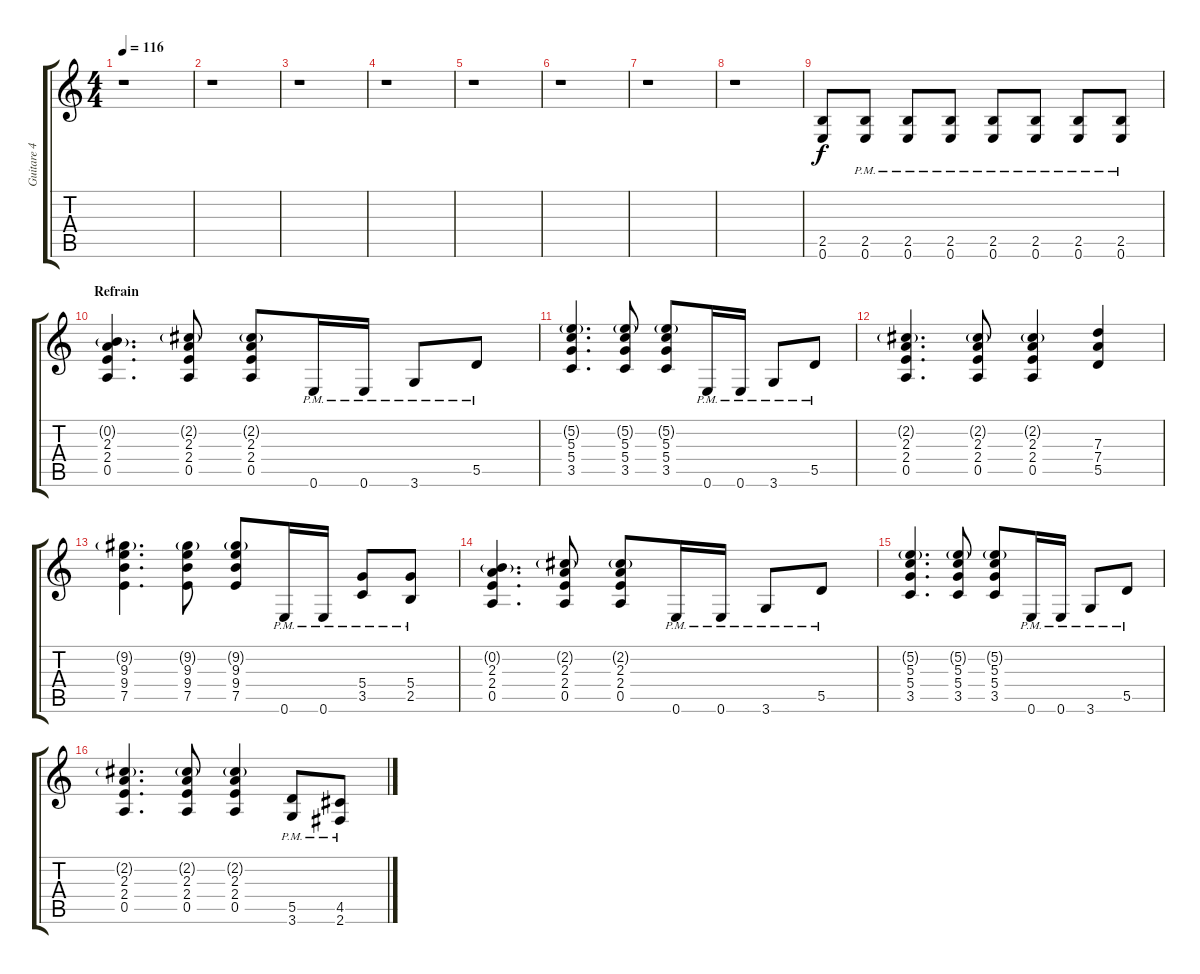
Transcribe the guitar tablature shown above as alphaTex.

\track ("Guitare 4" "Guitare 4") {instrument distortionguitar}
\staff {score tabs}
\tuning (E4 B3 G3 D3 A2 E2) {hide}
\ts (4 4)
\tempo 116
\clef g2
\ks c
r.1{dy f} |
r.1 |
r.1 |
r.1 |
r.1 |
r.1 |
r.1 |
r.1 |
(2.5 0.6).8 (2.5{pm} 0.6{pm}).8 (2.5{pm} 0.6{pm}).8 (2.5{pm} 0.6{pm}).8 (2.5{pm} 0.6{pm}).8 (2.5{pm} 0.6{pm}).8 (2.5{pm} 0.6{pm}).8 (2.5{pm} 0.6{pm}).8 |
\section ("" "Refrain")
(0.2{g} 2.3 2.4 0.5).4{d} (2.2{g} 2.3 2.4 0.5).8 (2.2{g} 2.3 2.4 0.5).8 0.6{pm}.16 0.6{pm}.16 3.6{pm}.8 5.5{pm}.8 |
(5.2{g} 5.3 5.4 3.5).4{d} (5.2{g} 5.3 5.4 3.5).8 (5.2{g} 5.3 5.4 3.5).8 0.6{pm}.16 0.6{pm}.16 3.6{pm}.8 5.5{pm}.8 |
(2.2{g} 2.3 2.4 0.5).4{d} (2.2{g} 2.3 2.4 0.5).8 (2.2{g} 2.3 2.4 0.5).4 (7.3 7.4 5.5).4 |
(9.2{g} 9.3 9.4 7.5).4{d} (9.2{g} 9.3 9.4 7.5).8 (9.2{g} 9.3 9.4 7.5).8 0.6{pm}.16 0.6{pm}.16 (5.4{pm} 3.5{pm}).8 (5.4{pm} 2.5{pm}).8 |
(0.2{g} 2.3 2.4 0.5).4{d} (2.2{g} 2.3 2.4 0.5).8 (2.2{g} 2.3 2.4 0.5).8 0.6{pm}.16 0.6{pm}.16 3.6{pm}.8 5.5{pm}.8 |
(5.2{g} 5.3 5.4 3.5).4{d} (5.2{g} 5.3 5.4 3.5).8 (5.2{g} 5.3 5.4 3.5).8 0.6{pm}.16 0.6{pm}.16 3.6{pm}.8 5.5{pm}.8 |
(2.2{g} 2.3 2.4 0.5).4{d} (2.2{g} 2.3 2.4 0.5).8 (2.2{g} 2.3 2.4 0.5).4 (5.5{pm} 3.6{pm}).8 (4.5{pm} 2.6{pm}).8
